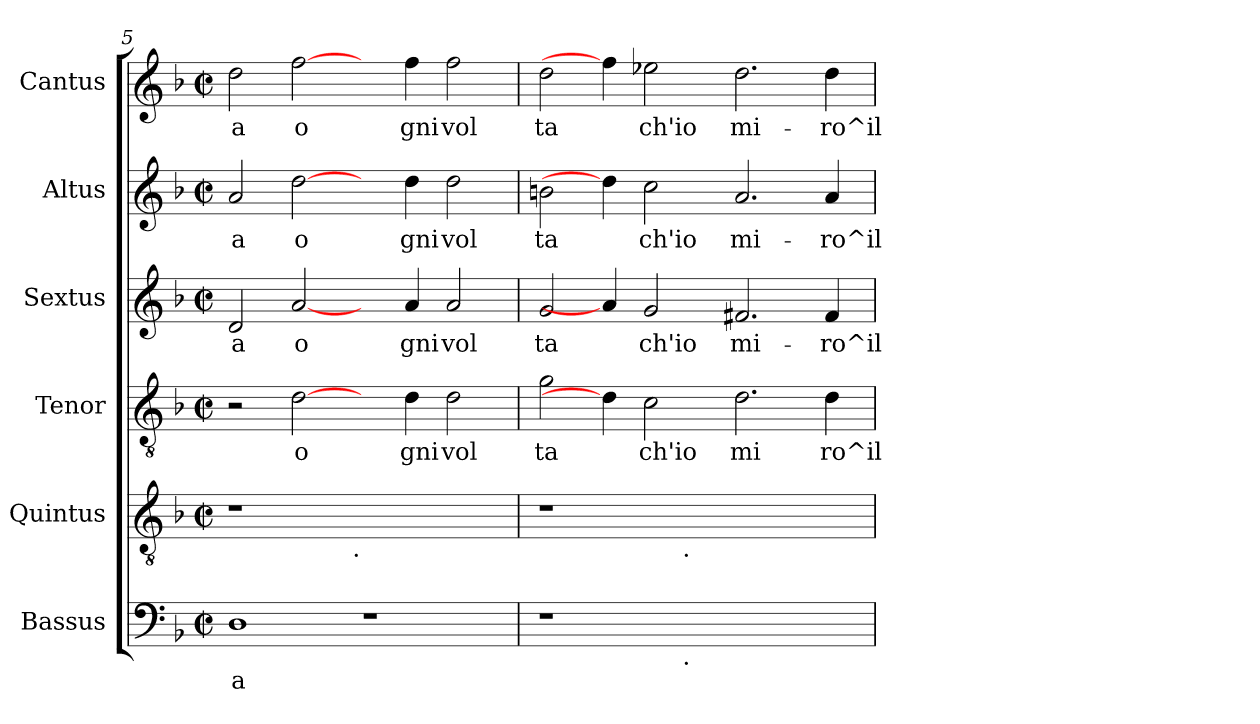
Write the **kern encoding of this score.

**kern	**text	**kern	**kern	**text	**kern	**text	**kern	**text	**kern	**text
*part6	*part6	*part5	*part4	*part4	*part3	*part3	*part2	*part2	*part1	*part1
*staff6	*staff6	*staff5	*staff4	*staff4	*staff3	*staff3	*staff2	*staff2	*staff1	*staff1
*I"Bassus	*	*I"Quintus	*I"Tenor	*	*I"Sextus	*	*I"Altus	*	*I"Cantus	*
*clefF4	*	*clefGv2	*clefGv2	*	*clefG2	*	*clefG2	*	*clefG2	*
*k[b-]	*	*k[b-]	*k[b-]	*	*k[b-]	*	*k[b-]	*	*k[b-]	*
*F:	*	*F:	*F:	*	*F:	*	*F:	*	*F:	*
*M2/2	*	*M2/2	*M2/2	*	*M2/2	*	*M2/2	*	*M2/2	*
*met(c|)	*	*met(c|)	*met(c|)	*	*met(c|)	*	*met(c|)	*	*met(c|)	*
=5	=5	=5	=5	=5	=5	=5	=5	=5	=5	=5
!	!LO:LY:b:cj	!	!	!	!	!LO:LY:b:cj	!	!LO:LY:b:cj	!	!LO:LY:b:cj
*	*	*^	*	*	*	*	*	*	*	*
1D	a	1r	2ryy	2r	.	2d/	a	2a/	a	2dd\	a
!	!	!	!	!	!LO:LY:b:cj	!	!LO:LY:b:cj	!	!LO:LY:b:cj	!	!LO:LY:b:cj
.	.	.	4...ryy	[2d\	o	[2a/	o	[2dd\	o	[2ff\	o
!	!	!	!LO:TX:b:t=.	!	!	!	!	!	!	!	!
.	.	.	1ryy	.	.	.	.	.	.	.	.
1r	.	1ryy	.	4ryy	.	4ryy	.	4ryy	.	4ryy	.
!	!	!	!	!	!LO:LY:b:cj	!	!LO:LY:b:cj	!	!LO:LY:b:cj	!	!LO:LY:b:cj
.	.	.	.	4d\	gni	4a/	gni	4dd\	gni	4ff\	gni
!	!	!	!	!	!LO:LY:b:cj	!	!LO:LY:b:cj	!	!LO:LY:b:cj	!	!LO:LY:b:cj
.	.	.	.	2d\	vol	2a/	vol	2dd\	vol	2ff\	vol
.	.	.	32ryy	.	.	.	.	.	.	.	.
!!LO:PB:g=z
=6	=6	=6	=6	=6	=6	=6	=6	=6	=6	=6	=6
!	!	!	!	!	!LO:LY:b:cj	!	!LO:LY:b:cj	!	!LO:LY:b:cj	!	!LO:LY:b:cj
*^	*	*	*	*	*	*	*	*	*	*	*
1r	2ryy	.	1r	2ryy	2g\	ta	2g/	ta	2bn\	ta	2dd\	ta
.	4...ryy	.	.	4...ryy	4d\]	.	4a/]	.	4dd\]	.	4ff\]	.
!	!	!	!	!	!	!LO:LY:b:cj	!	!LO:LY:b:cj	!	!LO:LY:b:cj	!	!LO:LY:b:cj
.	.	.	.	.	2c\	ch'io	2g/	ch'io	2cc\	ch'io	2ee-X\	ch'io
!	!	!	!	!LO:TX:b:t=.	!	!	!	!	!	!	!	!
!	!LO:TX:b:t=.	!	!	!	!	!	!	!	!	!	!	!
.	1ryy	.	.	1ryy	.	.	.	.	.	.	.	.
1ryy	.	.	1ryy	.	.	.	.	.	.	.	.	.
!	!	!	!	!	!	!LO:LY:b:cj	!	!LO:LY:b:cj	!	!LO:LY:b:cj	!	!LO:LY:b:cj
.	.	.	.	.	2.d\	mi	2.f#X/	mi-	2.a/	mi-	2.dd\	mi-
.	4ryy	.	.	4ryy	.	.	.	.	.	.	.	.
!	!	!	!	!	!	!LO:LY:b:cj	!	!LO:LY:b:cj	!	!LO:LY:b:cj	!	!LO:LY:b:cj
4ryy	.	.	4ryy	.	4d\	ro^il	4f#/	-ro^il	4a/	-ro^il	4dd\	-ro^il
.	32ryy	.	.	32ryy	.	.	.	.	.	.	.	.
*v	*v	*	*	*	*	*	*	*	*	*	*	*
*	*	*v	*v	*	*	*	*	*	*	*	*
=	=	=	=	=	=	=	=	=	=	=
*-	*-	*-	*-	*-	*-	*-	*-	*-	*-	*-
